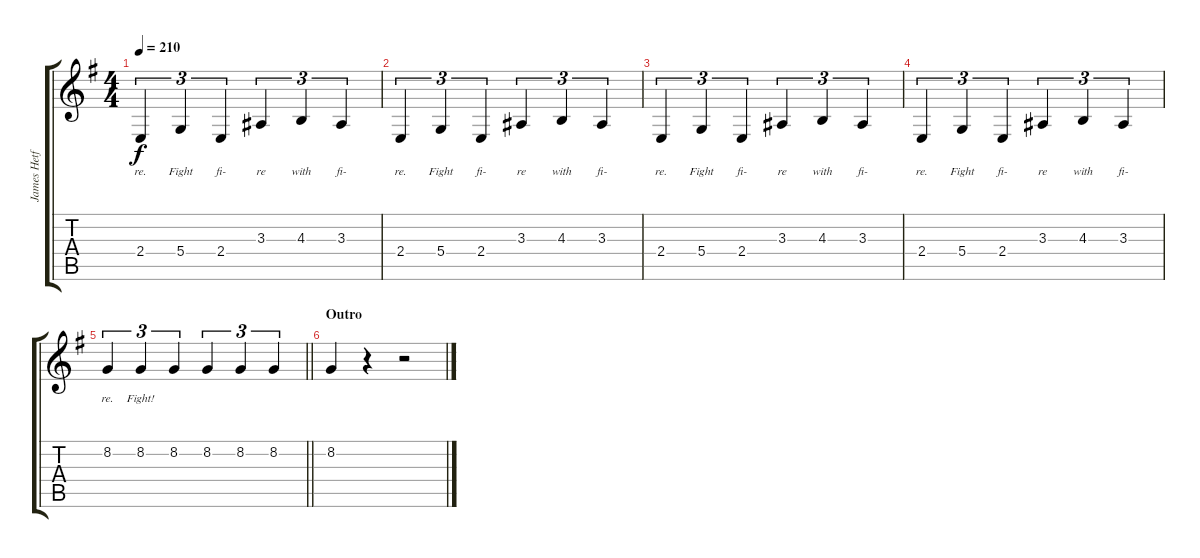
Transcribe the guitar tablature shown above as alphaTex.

\track ("James Hetfield Vocals" "James Hetf") {instrument lead2sawtooth}
\staff {score tabs}
\tuning (E4 B3 G3 D3 A2 E2) {hide}
\ts (4 4)
\tempo 210
\clef g2
\ks g
2.4.4{tu (3 2) lyrics (0 "re.") lyrics (1 "") lyrics (2 "") lyrics (3 "") lyrics (4 "") dy f} 5.4.4{tu (3 2) lyrics (0 "Fight") lyrics (1 "") lyrics (2 "") lyrics (3 "") lyrics (4 "")} 2.4.4{tu (3 2) lyrics (0 "fi-") lyrics (1 "") lyrics (2 "") lyrics (3 "") lyrics (4 "")} 3.3.4{tu (3 2) lyrics (0 "re") lyrics (1 "") lyrics (2 "") lyrics (3 "") lyrics (4 "")} 4.3.4{tu (3 2) lyrics (0 "with") lyrics (1 "") lyrics (2 "") lyrics (3 "") lyrics (4 "")} 3.3.4{tu (3 2) lyrics (0 "fi-") lyrics (1 "") lyrics (2 "") lyrics (3 "") lyrics (4 "")} |
2.4.4{tu (3 2) lyrics (0 "re.") lyrics (1 "") lyrics (2 "") lyrics (3 "") lyrics (4 "")} 5.4.4{tu (3 2) lyrics (0 "Fight") lyrics (1 "") lyrics (2 "") lyrics (3 "") lyrics (4 "")} 2.4.4{tu (3 2) lyrics (0 "fi-") lyrics (1 "") lyrics (2 "") lyrics (3 "") lyrics (4 "")} 3.3.4{tu (3 2) lyrics (0 "re") lyrics (1 "") lyrics (2 "") lyrics (3 "") lyrics (4 "")} 4.3.4{tu (3 2) lyrics (0 "with") lyrics (1 "") lyrics (2 "") lyrics (3 "") lyrics (4 "")} 3.3.4{tu (3 2) lyrics (0 "fi-") lyrics (1 "") lyrics (2 "") lyrics (3 "") lyrics (4 "")} |
2.4.4{tu (3 2) lyrics (0 "re.") lyrics (1 "") lyrics (2 "") lyrics (3 "") lyrics (4 "")} 5.4.4{tu (3 2) lyrics (0 "Fight") lyrics (1 "") lyrics (2 "") lyrics (3 "") lyrics (4 "")} 2.4.4{tu (3 2) lyrics (0 "fi-") lyrics (1 "") lyrics (2 "") lyrics (3 "") lyrics (4 "")} 3.3.4{tu (3 2) lyrics (0 "re") lyrics (1 "") lyrics (2 "") lyrics (3 "") lyrics (4 "")} 4.3.4{tu (3 2) lyrics (0 "with") lyrics (1 "") lyrics (2 "") lyrics (3 "") lyrics (4 "")} 3.3.4{tu (3 2) lyrics (0 "fi-") lyrics (1 "") lyrics (2 "") lyrics (3 "") lyrics (4 "")} |
2.4.4{tu (3 2) lyrics (0 "re.") lyrics (1 "") lyrics (2 "") lyrics (3 "") lyrics (4 "")} 5.4.4{tu (3 2) lyrics (0 "Fight") lyrics (1 "") lyrics (2 "") lyrics (3 "") lyrics (4 "")} 2.4.4{tu (3 2) lyrics (0 "fi-") lyrics (1 "") lyrics (2 "") lyrics (3 "") lyrics (4 "")} 3.3.4{tu (3 2) lyrics (0 "re") lyrics (1 "") lyrics (2 "") lyrics (3 "") lyrics (4 "")} 4.3.4{tu (3 2) lyrics (0 "with") lyrics (1 "") lyrics (2 "") lyrics (3 "") lyrics (4 "")} 3.3.4{tu (3 2) lyrics (0 "fi-") lyrics (1 "") lyrics (2 "") lyrics (3 "") lyrics (4 "")} |
\barLineRight lightlight
8.2.4{tu (3 2) lyrics (0 "re.") lyrics (1 "") lyrics (2 "") lyrics (3 "") lyrics (4 "")} 8.2.4{tu (3 2) lyrics (0 "Fight!") lyrics (1 "") lyrics (2 "") lyrics (3 "") lyrics (4 "")} 8.2.4{tu (3 2)} 8.2.4{tu (3 2)} 8.2.4{tu (3 2)} 8.2.4{tu (3 2)} |
\section ("" "Outro")
8.2.4 r.4 r.2
